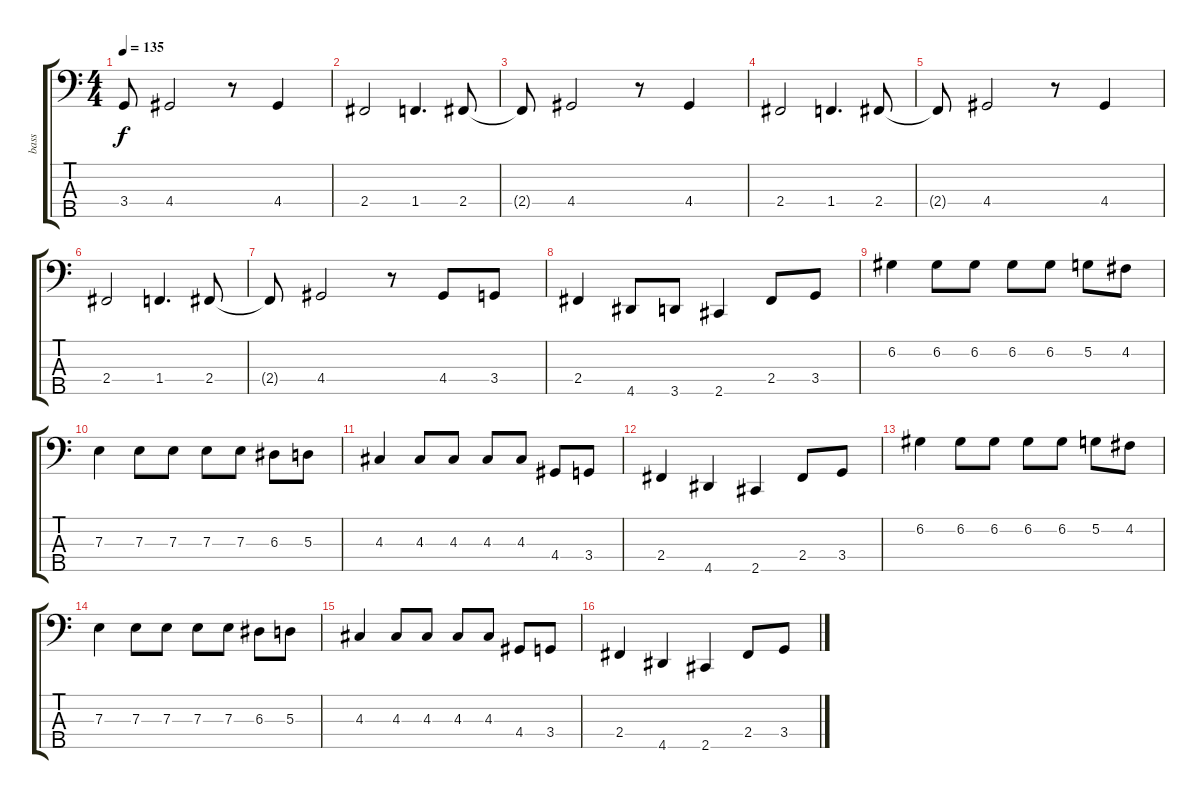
\track ("bass" "bass") {instrument electricbasspick}
\staff {score tabs}
\tuning (G2 D2 A1 E1 B0) {hide}
\ts (4 4)
\tempo 135
\clef f4
\ks c
3.4{t}.8{dy f} 4.4.2 r.8 4.4.4 |
2.4.2 1.4.4{d} 2.4.8 |
2.4{t}.8 4.4.2 r.8 4.4.4 |
2.4.2 1.4.4{d} 2.4.8 |
2.4{t}.8 4.4.2 r.8 4.4.4 |
2.4.2 1.4.4{d} 2.4.8 |
2.4{t}.8 4.4.2 r.8 4.4.8 3.4.8 |
2.4.4 4.5.8 3.5.8 2.5.4 2.4.8 3.4.8 |
6.2.4 6.2.8 6.2.8 6.2.8 6.2.8 5.2.8 4.2.8 |
7.3.4 7.3.8 7.3.8 7.3.8 7.3.8 6.3.8 5.3.8 |
4.3.4 4.3.8 4.3.8 4.3.8 4.3.8 4.4.8 3.4.8 |
2.4.4 4.5.4 2.5.4 2.4.8 3.4.8 |
6.2.4 6.2.8 6.2.8 6.2.8 6.2.8 5.2.8 4.2.8 |
7.3.4 7.3.8 7.3.8 7.3.8 7.3.8 6.3.8 5.3.8 |
4.3.4 4.3.8 4.3.8 4.3.8 4.3.8 4.4.8 3.4.8 |
2.4.4 4.5.4 2.5.4 2.4.8 3.4.8
